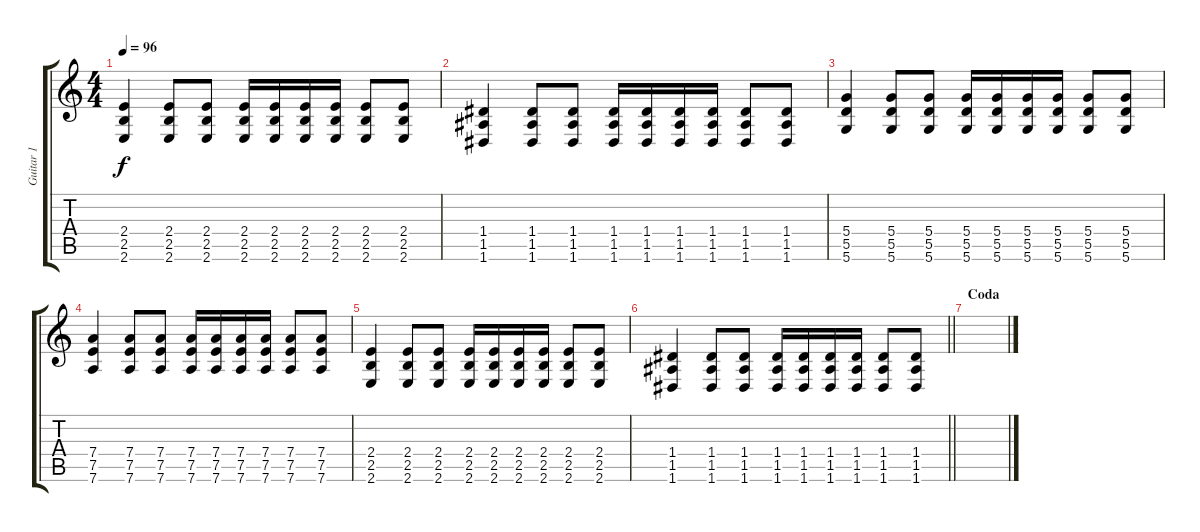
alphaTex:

\track ("Guitar 1" "Guitar 1") {instrument distortionguitar}
\staff {score tabs}
\tuning (E4 B3 G3 D3 A2 D2) {hide}
\ts (4 4)
\tempo 96
\clef g2
\ks c
(2.4 2.5 2.6).4{dy f} (2.4 2.5 2.6).8 (2.4 2.5 2.6).8 (2.4 2.5 2.6).16 (2.4 2.5 2.6).16 (2.4 2.5 2.6).16 (2.4 2.5 2.6).16 (2.4 2.5 2.6).8 (2.4 2.5 2.6).8 |
(1.4 1.5 1.6).4 (1.4 1.5 1.6).8 (1.4 1.5 1.6).8 (1.4 1.5 1.6).16 (1.4 1.5 1.6).16 (1.4 1.5 1.6).16 (1.4 1.5 1.6).16 (1.4 1.5 1.6).8 (1.4 1.5 1.6).8 |
(5.4 5.5 5.6).4 (5.4 5.5 5.6).8 (5.4 5.5 5.6).8 (5.4 5.5 5.6).16 (5.4 5.5 5.6).16 (5.4 5.5 5.6).16 (5.4 5.5 5.6).16 (5.4 5.5 5.6).8 (5.4 5.5 5.6).8 |
(7.4 7.5 7.6).4 (7.4 7.5 7.6).8 (7.4 7.5 7.6).8 (7.4 7.5 7.6).16 (7.4 7.5 7.6).16 (7.4 7.5 7.6).16 (7.4 7.5 7.6).16 (7.4 7.5 7.6).8 (7.4 7.5 7.6).8 |
(2.4 2.5 2.6).4 (2.4 2.5 2.6).8 (2.4 2.5 2.6).8 (2.4 2.5 2.6).16 (2.4 2.5 2.6).16 (2.4 2.5 2.6).16 (2.4 2.5 2.6).16 (2.4 2.5 2.6).8 (2.4 2.5 2.6).8 |
\barLineRight lightlight
(1.4 1.5 1.6).4 (1.4 1.5 1.6).8 (1.4 1.5 1.6).8 (1.4 1.5 1.6).16 (1.4 1.5 1.6).16 (1.4 1.5 1.6).16 (1.4 1.5 1.6).16 (1.4 1.5 1.6).8 (1.4 1.5 1.6).8 |
\section ("" "Coda")
